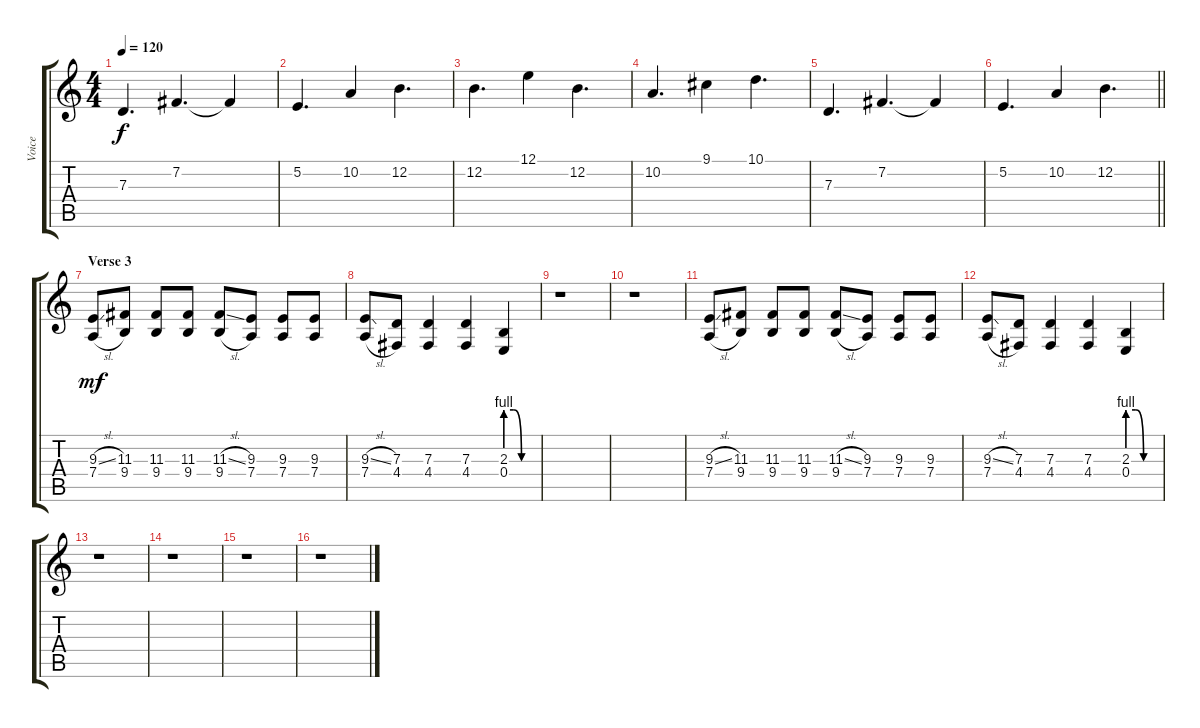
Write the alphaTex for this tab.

\track ("Voice" "Voice") {instrument altosax}
\staff {score tabs}
\tuning (E4 B3 G3 D3 A2 E2) {hide}
\ts (4 4)
\tempo 120
\clef g2
\ks c
7.3.4{d dy f} 7.2.4{d} 7.2{t}.4 |
5.2.4{d} 10.2.4 12.2.4{d} |
12.2.4{d} 12.1.4 12.2.4{d} |
10.2.4{d} 9.1.4 10.1.4{d} |
7.3.4{d} 7.2.4{d} 7.2{t}.4 |
\barLineRight lightlight
5.2.4{d} 10.2.4 12.2.4{d} |
\section ("" "Verse 3")
(9.3{sl} 7.4{h}).8{dy mf volume 11 instrument altosax} (11.3 9.4).8 (11.3 9.4).8 (11.3 9.4).8 (11.3{sl} 9.4{h}).8 (9.3 7.4).8 (9.3 7.4).8 (9.3 7.4).8 |
(9.3{sl} 7.4{h}).8 (7.3 4.4).8 (7.3 4.4).4 (7.3 4.4).4 (2.3{be (custom 0 4 15 4 30 0 60 0)} 0.4{be (custom 0 4 15 4 30 0 60 0)}).4 |
r.1 |
r.1 |
(9.3{sl} 7.4{h}).8 (11.3 9.4).8 (11.3 9.4).8 (11.3 9.4).8 (11.3{sl} 9.4{h}).8 (9.3 7.4).8 (9.3 7.4).8 (9.3 7.4).8 |
(9.3{sl} 7.4{h}).8 (7.3 4.4).8 (7.3 4.4).4 (7.3 4.4).4 (2.3{be (custom 0 4 15 4 30 0 60 0)} 0.4{be (custom 0 4 15 4 30 0 60 0)}).4 |
r.1 |
r.1 |
r.1 |
r.1
